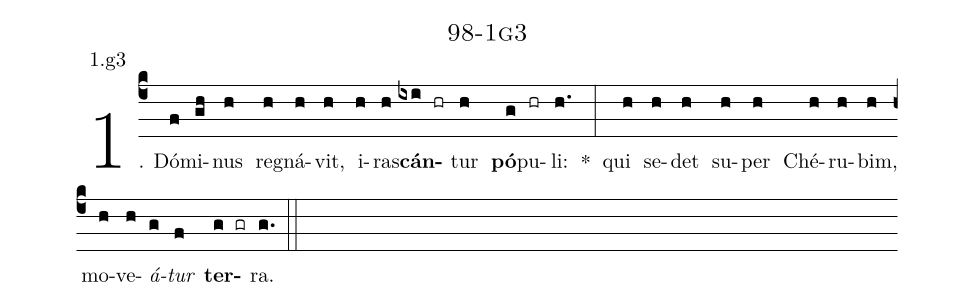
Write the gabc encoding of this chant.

name: 98-1g3;
annotation: 1.g3;
%%
(c4)1. Dó(f)mi(gh)nus(h) re(h)gná(h)vit,(h) i(h)ras(h)<b>cán</b>(ixi hr)tur(h) <b>pó</b>(g)pu(hr)li:(h.) *(:) qui(h) se(h)det(h) su(h)per(h) Ché(h)ru(h)bim,(h) mo(h)ve(h)<i>á</i>(g)<i>tur</i>(f) <b>ter</b>(g gr)ra.(g.) (::)
